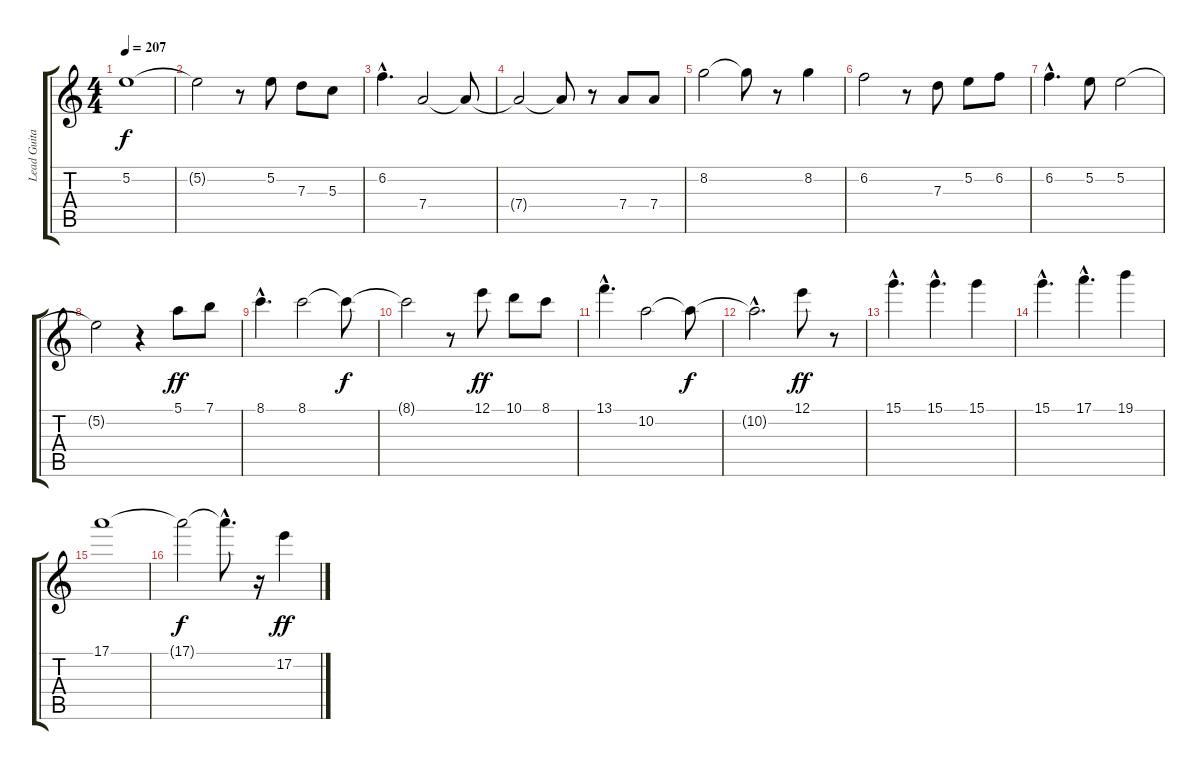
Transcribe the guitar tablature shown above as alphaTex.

\track ("Lead Guitar" "Lead Guita") {instrument distortionguitar}
\staff {score tabs}
\tuning (E4 B3 G3 D3 A2 E2) {hide}
\ts (4 4)
\tempo 207
\clef g2
\ks c
5.2.1{dy f} |
5.2{t}.2 r.8 5.2.8 7.3.8 5.3.8 |
6.2{hac}.4{d} 7.4.2 7.4{t}.8 |
7.4{t}.2 7.4{t}.8 r.8 7.4.8 7.4.8 |
8.2.2 8.2{t}.8 r.8 8.2.4 |
6.2.2 r.8 7.3.8 5.2.8 6.2.8 |
6.2{hac}.4{d} 5.2.8 5.2.2 |
5.2{t}.2 r.4 5.1.8{dy ff} 7.1.8 |
8.1{hac}.4{d} 8.1.2 8.1{t}.8{dy f} |
8.1{t}.2 r.8 12.1.8{dy ff} 10.1.8 8.1.8 |
13.1{hac}.4{d} 10.2.2 10.2{t}.8{dy f} |
10.2{hac t}.2{d} 12.1.8{dy ff} r.8 |
15.1{hac}.4{d} 15.1{hac}.4{d} 15.1.4 |
15.1{hac}.4{d} 17.1{hac}.4{d} 19.1.4 |
17.1.1 |
17.1{t}.2{dy f} 17.1{hac t}.8{d} r.16 17.2.4{dy ff}
